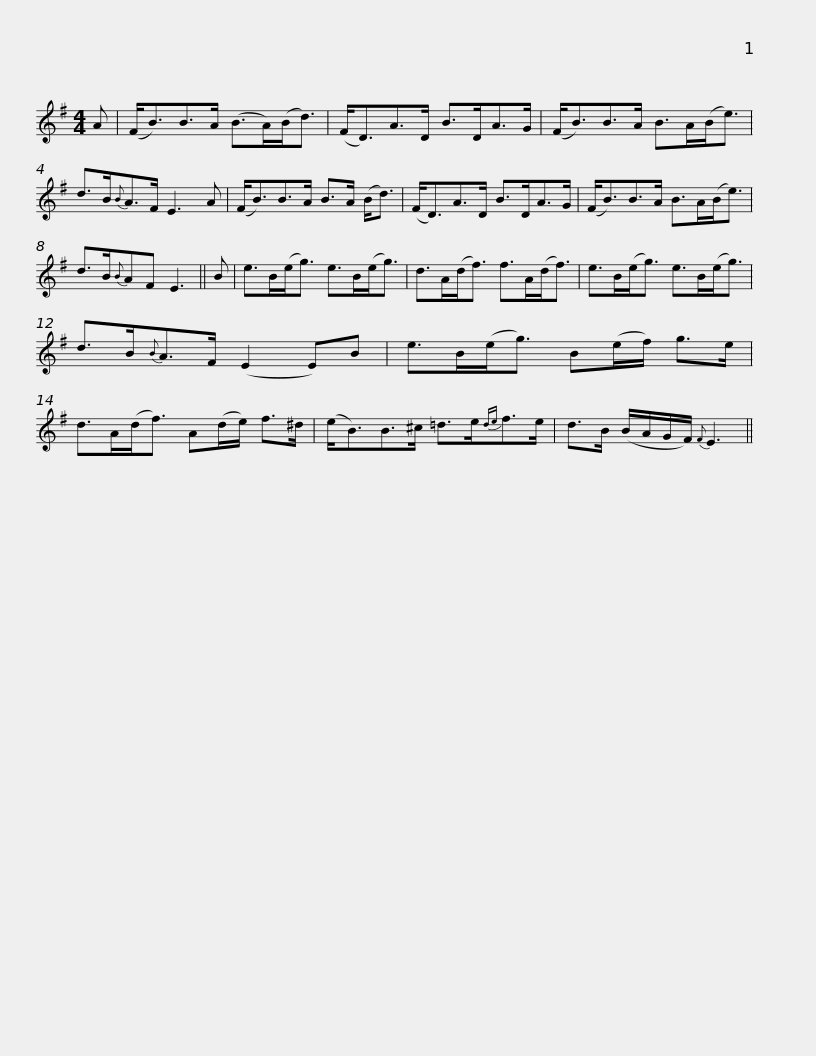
X:1
L:1/8
M:4/4
I:linebreak $
K:Emin
V:1 treble
V:1
 A | (F<B)B>A (B>A)(B<d) | (F<D)A>D B>DA>G | (F<B)B>A B>A(B<e) | d>B{B}A>F E3 A |$ %5
 (F<B)B>A B>A (B<d) | (F<D)A>D B>DA>G | (F<B)B>A B>A(B<e) | d>B{B}AF E3 || B |$ %10
 e>B(e<g) e>B(e<g) | d>A(d<f) f>A(d<f) | e>B(e<g) e>B(e<g) | d>B{B}A>F (E2 E)B |$ e>B(e<g) B(e/f/) g>e | %15
 d>A(d<f) A(d/e/) f>^d | (e<B)B>^c =d>e{de}f>e | d>B (B/A/G/F/){F} E3 || %18
